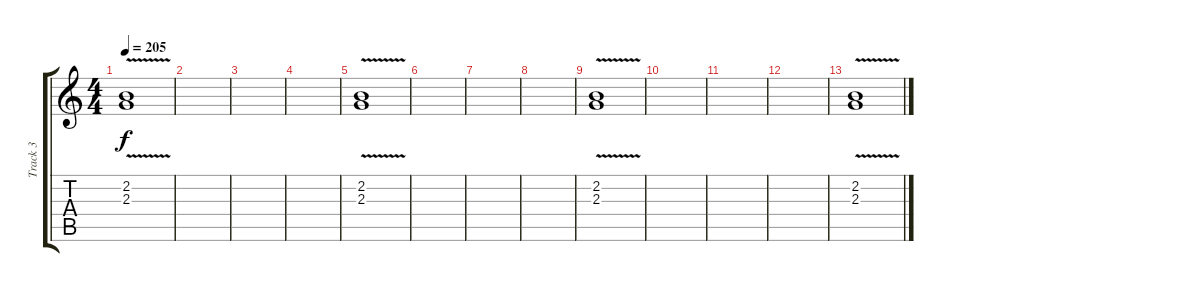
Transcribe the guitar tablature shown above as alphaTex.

\track ("Track 3" "Track 3") {instrument overdrivenguitar}
\staff {score tabs}
\tuning (D4 A3 F3 C3 G2 D2) {hide}
\ts (4 4)
\tempo 205
\clef g2
\ks c
(2.2{v} 2.3{v}).1{dy f} |
|
|
|
(2.2{v} 2.3{v}).1 |
|
|
|
(2.2{v} 2.3{v}).1 |
|
|
|
(2.2{v} 2.3{v}).1
